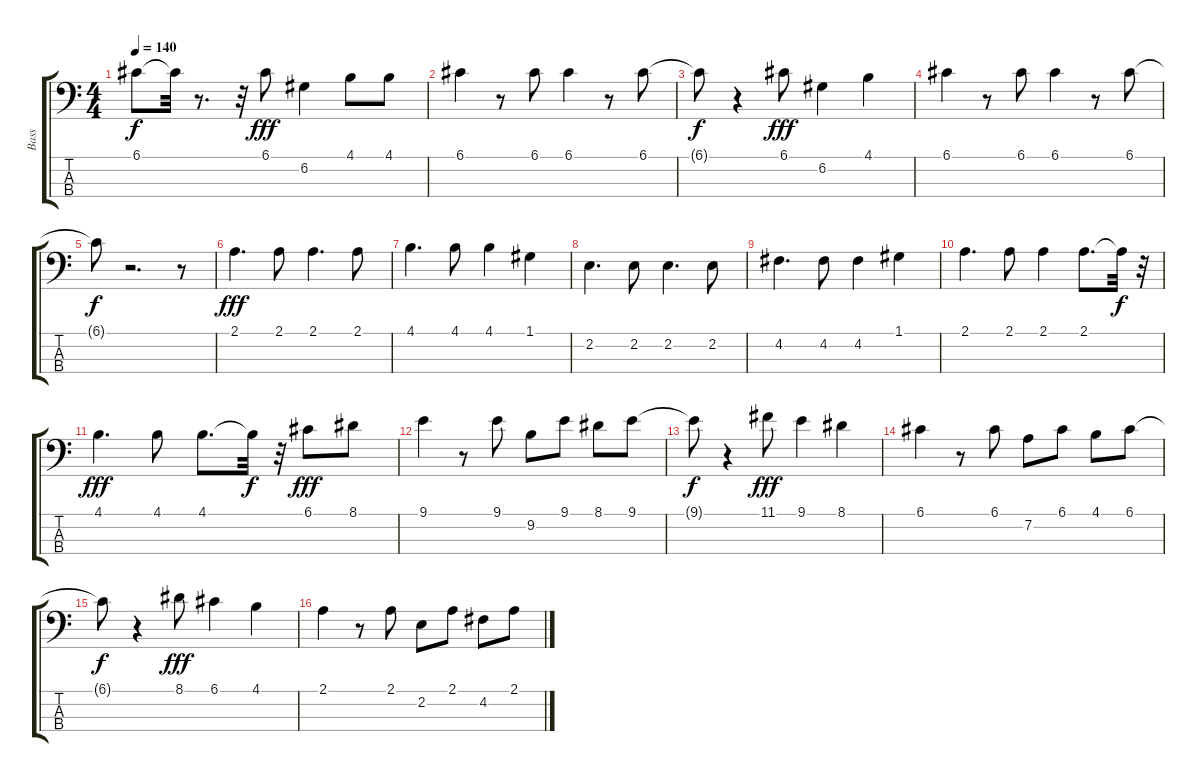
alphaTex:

\track ("Bass" "Bass") {instrument synthbass2}
\staff {score tabs}
\tuning (G2 D2 A1 E1) {hide}
\ts (4 4)
\tempo 140
\clef f4
\ks c
6.1{t}.8{dy f} 6.1{t}.32 r.8{d} r.32 6.1.8{dy fff} 6.2.4 4.1.8 4.1.8 |
6.1.4 r.8 6.1.8 6.1.4 r.8 6.1.8 |
6.1{t}.8{dy f} r.4 6.1.8{dy fff} 6.2.4 4.1.4 |
6.1.4 r.8 6.1.8 6.1.4 r.8 6.1.8 |
6.1{t}.8{dy f} r.2{d} r.8 |
2.1.4{d dy fff} 2.1.8 2.1.4{d} 2.1.8 |
4.1.4{d} 4.1.8 4.1.4 1.1.4 |
2.2.4{d} 2.2.8 2.2.4{d} 2.2.8 |
4.2.4{d} 4.2.8 4.2.4 1.1.4 |
2.1.4{d} 2.1.8 2.1.4 2.1.8{d} 2.1{t}.32{dy f} r.32 |
4.1.4{d dy fff} 4.1.8 4.1.8{d} 4.1{t}.32{dy f} r.32 6.1.8{dy fff} 8.1.8 |
9.1.4 r.8 9.1.8 9.2.8 9.1.8 8.1.8 9.1.8 |
9.1{t}.8{dy f} r.4 11.1.8{dy fff} 9.1.4 8.1.4 |
6.1.4 r.8 6.1.8 7.2.8 6.1.8 4.1.8 6.1.8 |
6.1{t}.8{dy f} r.4 8.1.8{dy fff} 6.1.4 4.1.4 |
2.1.4 r.8 2.1.8 2.2.8 2.1.8 4.2.8 2.1.8
